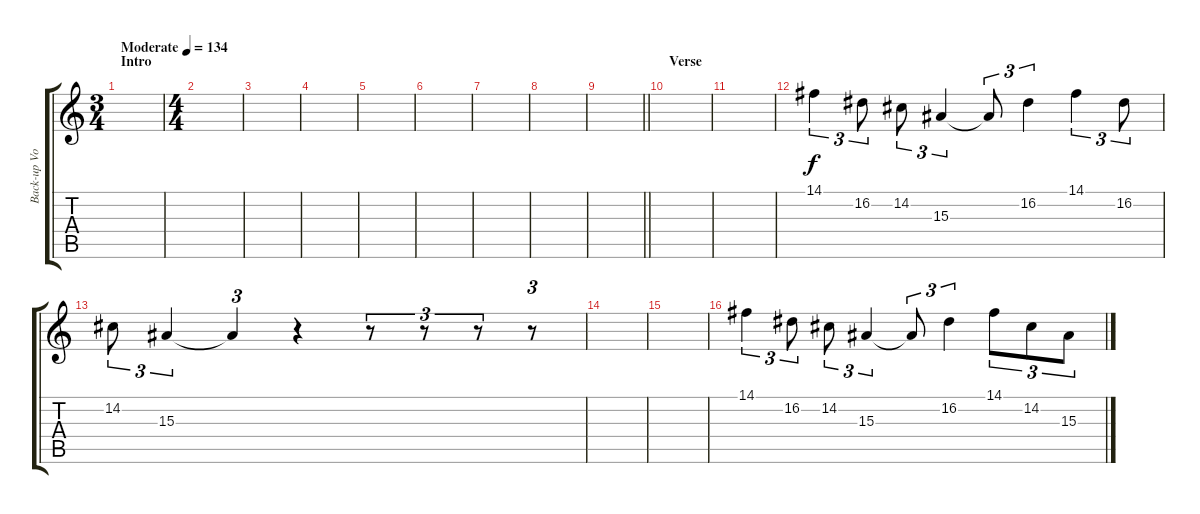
\track ("Back-up Vocals" "Back-up Vo") {instrument choiraahs}
\staff {score tabs}
\tuning (E4 B3 G3 D3 A2 E2) {hide}
\ts (3 4)
\section ("" "Intro")
\tempo (134 "Moderate")
\clef g2
\ks c
|
\ts (4 4)
|
|
|
|
|
|
|
\barLineRight lightlight
|
\section ("" "Verse")
|
|
14.1.4{tu (3 2)} 16.2.8{tu (3 2)} 14.2.8{tu (3 2)} 15.3.4{tu (3 2)} 15.3{t}.8{tu (3 2)} 16.2.4{tu (3 2)} 14.1.4{tu (3 2)} 16.2.8{tu (3 2)} |
14.2.8{tu (3 2)} 15.3.4{tu (3 2)} 15.3{t}.4{tu (3 2)} r.4 r.8{tu (3 2)} r.8{tu (3 2)} r.8{tu (3 2)} r.8{tu (3 2)} |
|
|
14.1.4{tu (3 2)} 16.2.8{tu (3 2)} 14.2.8{tu (3 2)} 15.3.4{tu (3 2)} 15.3{t}.8{tu (3 2)} 16.2.4{tu (3 2)} 14.1.8{tu (3 2)} 14.2.8{tu (3 2)} 15.3.8{tu (3 2)}
